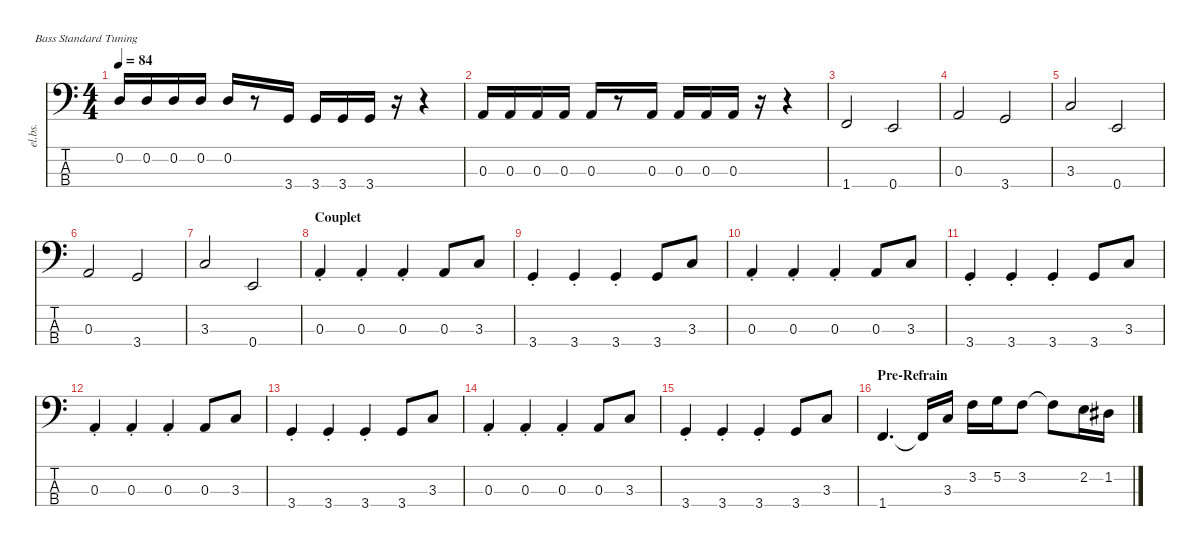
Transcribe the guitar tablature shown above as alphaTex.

\defaultSystemsLayout 4
\hideDynamics
\bracketExtendMode nobrackets
\otherSystemsTrackNameOrientation horizontal
\track ("Electric Bass" "el.bs.") {instrument electricbassfinger}
\staff {score tabs}
\tuning (G2 D2 A1 E1)
\ts (4 4)
\tempo 84
\clef f4
\ks aminor
0.2.16{dy mf beam Up} 0.2.16{beam Up} 0.2.16{beam Up} 0.2.16{beam Up} 0.2.16{beam Up} r.8{beam Up} 3.4.16{beam Up} 3.4.16{beam Up} 3.4.16{beam Up} 3.4.16{beam Up} r.16{beam Up} r.4{beam Up} |
0.3.16{beam Up} 0.3.16{beam Up} 0.3.16{beam Up} 0.3.16{beam Up} 0.3.16{beam Up} r.8{beam Up} 0.3.16{beam Up} 0.3.16{beam Up} 0.3.16{beam Up} 0.3.16{beam Up} r.16{beam Up} r.4{beam Up} |
1.4.2{beam Up} 0.4.2{beam Up} |
0.3.2{beam Up} 3.4.2{beam Up} |
3.3.2{beam Up} 0.4.2{beam Up} |
0.3.2{beam Up} 3.4.2{beam Up} |
3.3.2{beam Up} 0.4.2{beam Up} |
\section ("" "Couplet")
0.3{st}.4{beam Up} 0.3{st}.4{beam Up} 0.3{st}.4{beam Up} 0.3.8{beam Up} 3.3.8{beam Up} |
3.4{st}.4{beam Up} 3.4{st}.4{beam Up} 3.4{st}.4{beam Up} 3.4.8{beam Up} 3.3.8{beam Up} |
0.3{st}.4{beam Up} 0.3{st}.4{beam Up} 0.3{st}.4{beam Up} 0.3.8{beam Up} 3.3.8{beam Up} |
3.4{st}.4{beam Up} 3.4{st}.4{beam Up} 3.4{st}.4{beam Up} 3.4.8{beam Up} 3.3.8{beam Up} |
0.3{st}.4{beam Up} 0.3{st}.4{beam Up} 0.3{st}.4{beam Up} 0.3.8{beam Up} 3.3.8{beam Up} |
3.4{st}.4{beam Up} 3.4{st}.4{beam Up} 3.4{st}.4{beam Up} 3.4.8{beam Up} 3.3.8{beam Up} |
0.3{st}.4{beam Up} 0.3{st}.4{beam Up} 0.3{st}.4{beam Up} 0.3.8{beam Up} 3.3.8{beam Up} |
3.4{st}.4{beam Up} 3.4{st}.4{beam Up} 3.4{st}.4{beam Up} 3.4.8{beam Up} 3.3.8{beam Up} |
\section ("" "Pre-Refrain")
1.4.4{d dy f beam Up} 1.4{t}.16{beam Up} 3.3.16{beam Up} 3.2.16{beam Down} 5.2.16{beam Down} 3.2.8{beam Down} 3.2{t}.8{beam Down} 2.2.16{beam Down} 1.2{acc #}.16{beam Down}
